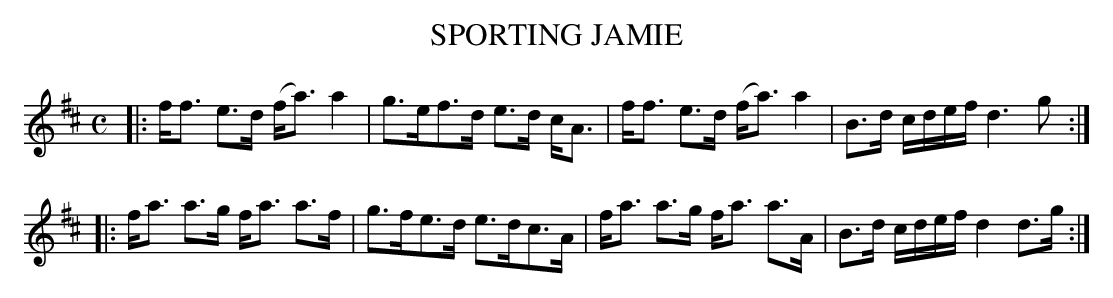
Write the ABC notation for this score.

X:1
T: SPORTING JAMIE
M: C
L: 1/16
K: D
|:\
ff3 e3d (fa3) a4 | g3ef3d e3d cA3 |\
ff3 e3d (fa3) a4 | B3d cdef d6 g2 :|
|:\
fa3 a3g fa3 a3f | g3fe3d e3dc3A |\
fa3 a3g fa3 a3A | B3d cdef d4 d3g :|
